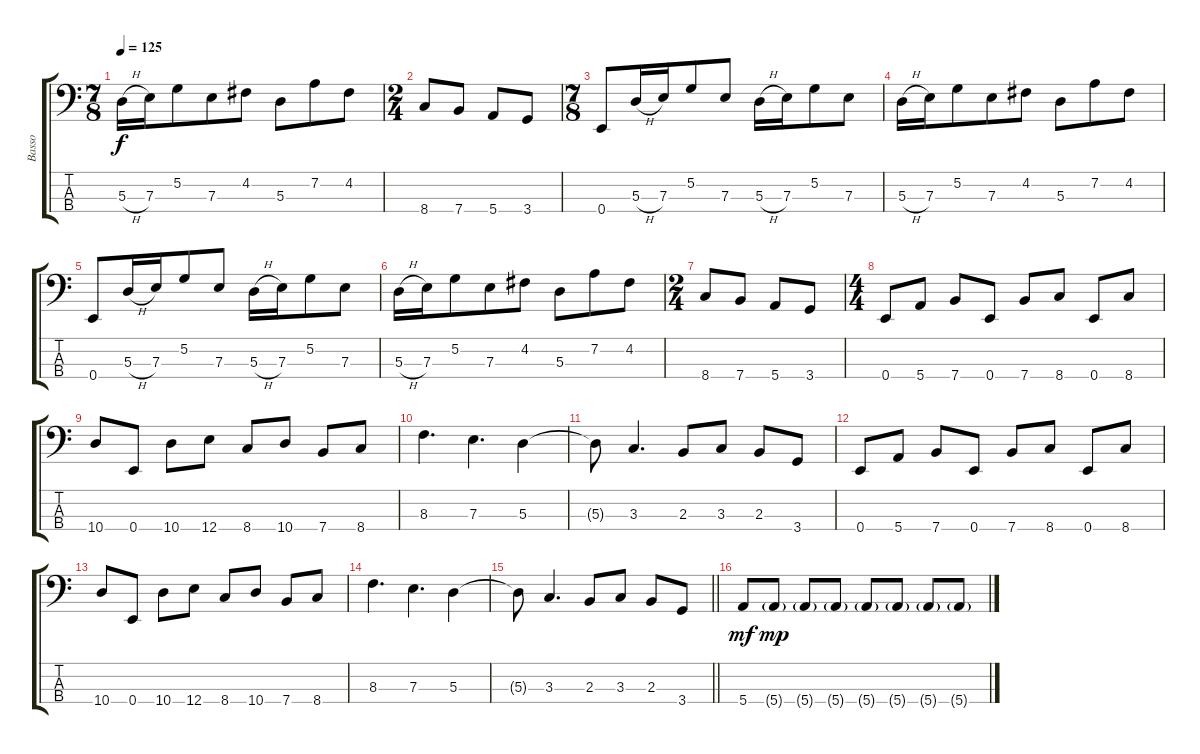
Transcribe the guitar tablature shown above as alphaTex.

\track ("Basso" "Basso") {instrument electricbassfinger}
\staff {score tabs}
\tuning (G2 D2 A1 E1) {hide}
\ts (7 8)
\tempo 125
\clef f4
\ks c
5.3{h}.16{dy f} 7.3.16 5.2.8 7.3.8 4.2.8 5.3.8 7.2.8 4.2.8 |
\ts (2 4)
8.4.8 7.4.8 5.4.8 3.4.8 |
\ts (7 8)
0.4.8 5.3{h}.16 7.3.16 5.2.8 7.3.8 5.3{h}.16 7.3.16 5.2.8 7.3.8 |
5.3{h}.16 7.3.16 5.2.8 7.3.8 4.2.8 5.3.8 7.2.8 4.2.8 |
0.4.8 5.3{h}.16 7.3.16 5.2.8 7.3.8 5.3{h}.16 7.3.16 5.2.8 7.3.8 |
5.3{h}.16 7.3.16 5.2.8 7.3.8 4.2.8 5.3.8 7.2.8 4.2.8 |
\ts (2 4)
8.4.8 7.4.8 5.4.8 3.4.8 |
\ts (4 4)
0.4.8 5.4.8 7.4.8 0.4.8 7.4.8 8.4.8 0.4.8 8.4.8 |
10.4.8 0.4.8 10.4.8 12.4.8 8.4.8 10.4.8 7.4.8 8.4.8 |
8.3.4{d} 7.3.4{d} 5.3.4 |
5.3{t}.8 3.3.4{d} 2.3.8 3.3.8 2.3.8 3.4.8 |
0.4.8 5.4.8 7.4.8 0.4.8 7.4.8 8.4.8 0.4.8 8.4.8 |
10.4.8 0.4.8 10.4.8 12.4.8 8.4.8 10.4.8 7.4.8 8.4.8 |
8.3.4{d} 7.3.4{d} 5.3.4 |
\barLineRight lightlight
5.3{t}.8 3.3.4{d} 2.3.8 3.3.8 2.3.8 3.4.8 |
\section ("" "")
5.4.8{dy mf} 5.4{g}.8{dy mp} 5.4{g}.8 5.4{g}.8 5.4{g}.8 5.4{g}.8 5.4{g}.8 5.4{g}.8
